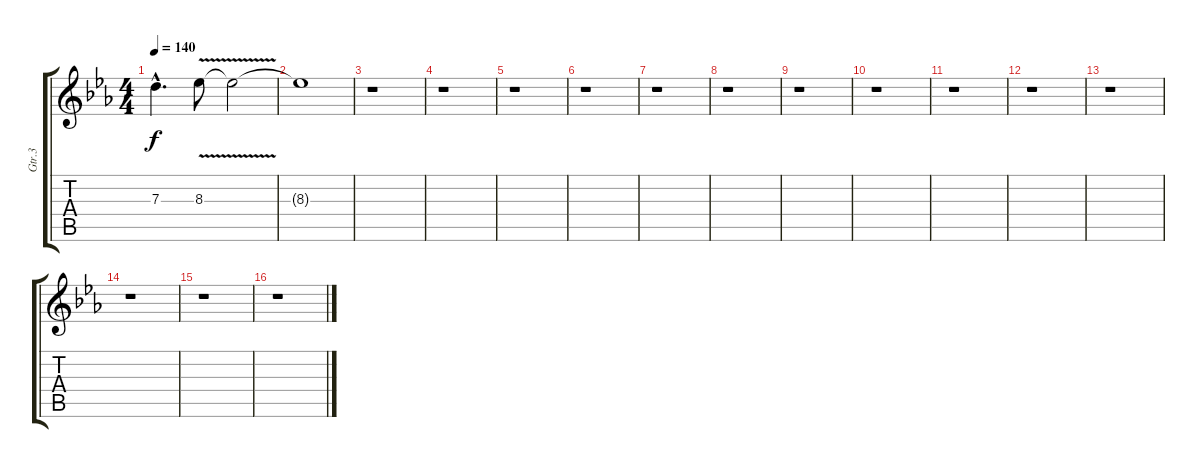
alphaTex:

\track ("Gtr.3" "Gtr.3") {instrument distortionguitar}
\staff {score tabs}
\tuning (E4 B3 G3 D3 A2 E2) {hide}
\ts (4 4)
\tempo 140
\clef g2
\ks eb
7.3{hac}.4{d dy f} 8.3{v}.8 8.3{t}.2 |
8.3{t}.1 |
r.1 |
r.1 |
r.1 |
r.1 |
r.1 |
r.1 |
r.1 |
r.1 |
r.1 |
r.1 |
r.1 |
r.1 |
r.1 |
r.1
